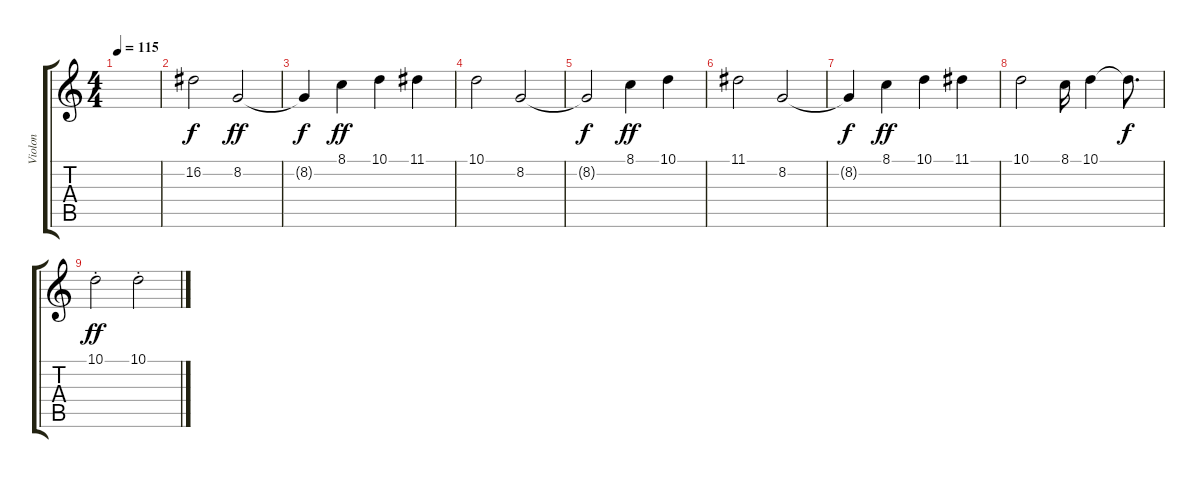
\track ("Violon" "Violon") {instrument violin}
\staff {score tabs}
\tuning (E4 B3 G3 D3 A2 E2) {hide}
\ts (4 4)
\tempo 115
\clef g2
\ks c
|
16.2.2 8.2.2{dy ff} |
8.2{t}.4{dy f} 8.1.4{dy ff} 10.1.4 11.1.4 |
10.1.2 8.2.2 |
8.2{t}.2{dy f} 8.1.4{dy ff} 10.1.4 |
11.1.2 8.2.2 |
8.2{t}.4{dy f} 8.1.4{dy ff} 10.1.4 11.1.4 |
10.1.2 8.1.16 10.1.4 10.1{t}.8{d dy f} |
10.1{st}.2{dy ff} 10.1{st}.2
